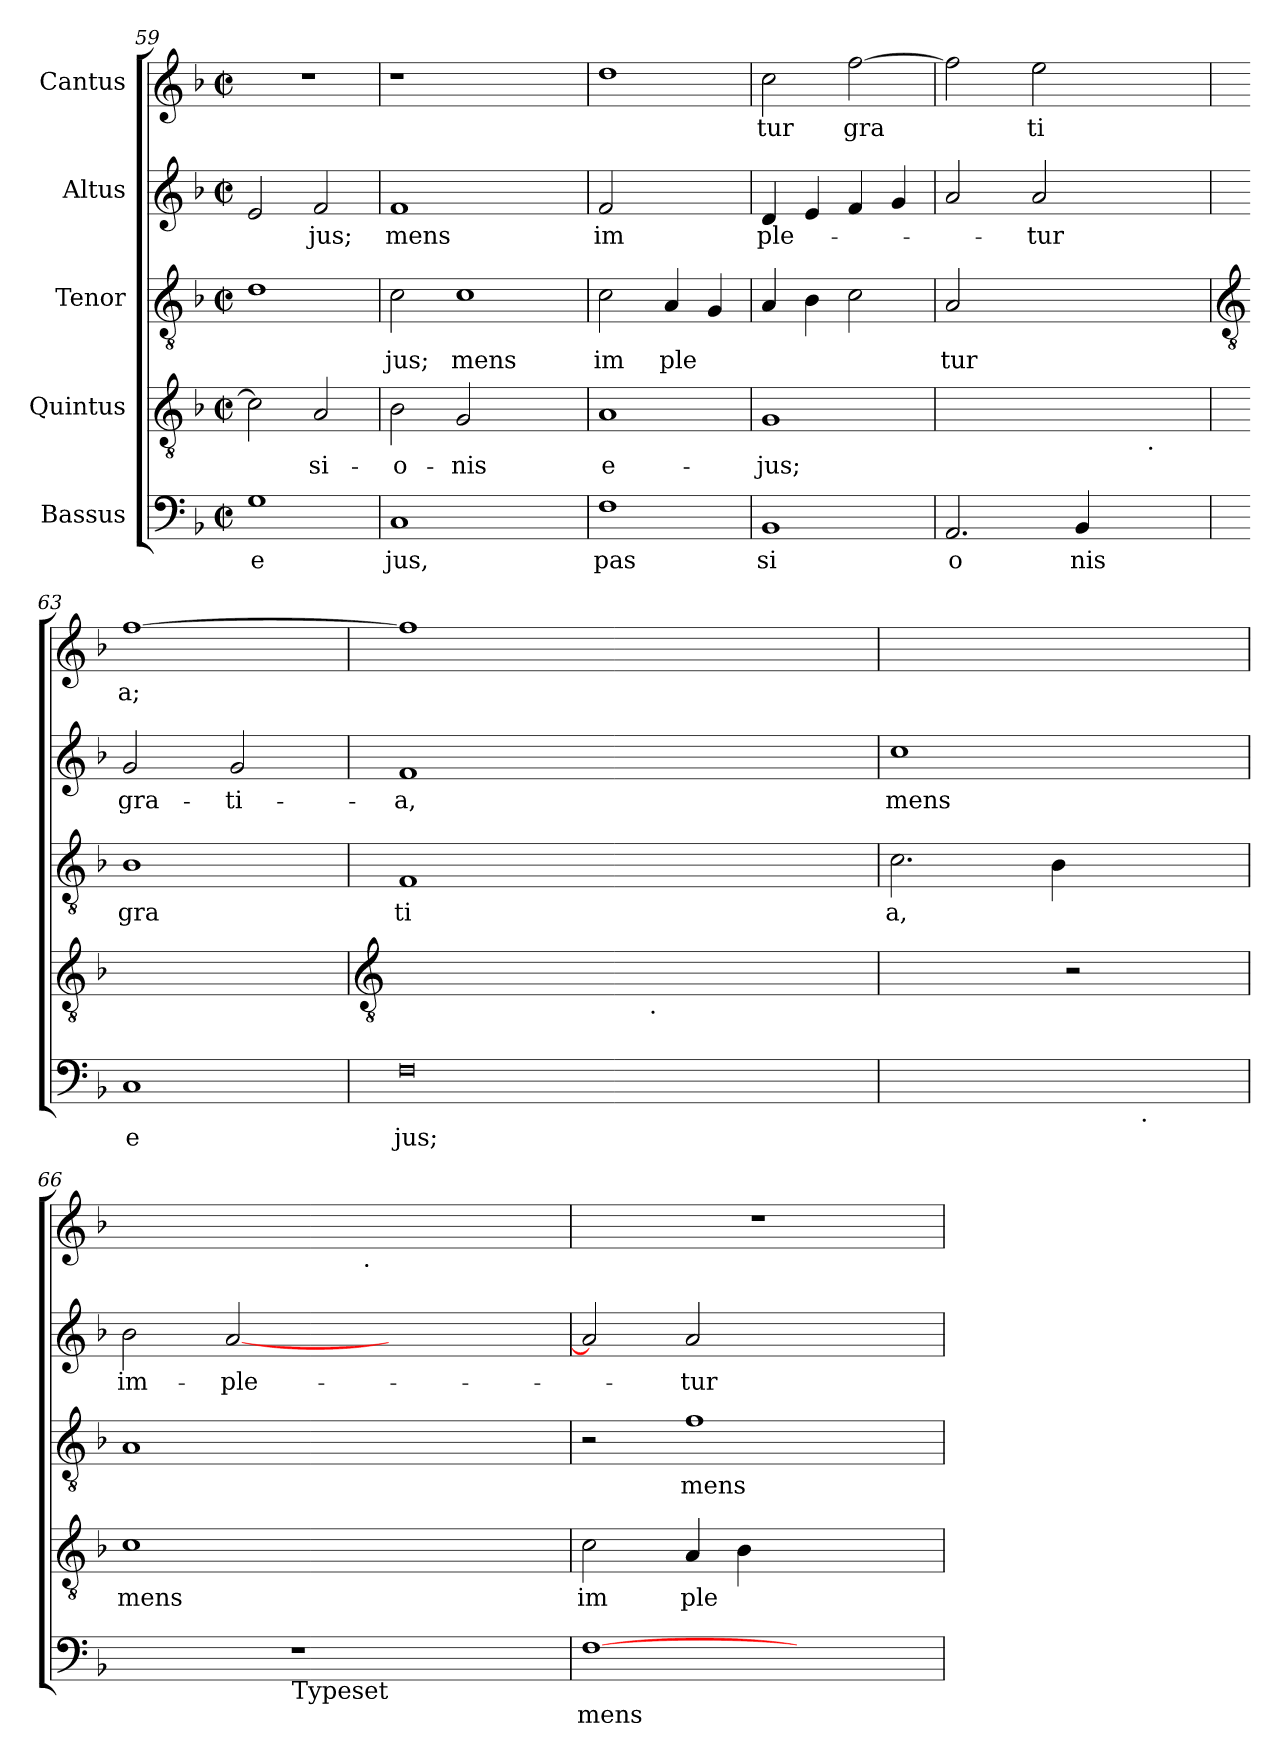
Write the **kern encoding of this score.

**kern	**text	**kern	**text	**kern	**text	**kern	**text	**kern	**text
*part5	*part5	*part4	*part4	*part3	*part3	*part2	*part2	*part1	*part1
*staff5	*staff5	*staff4	*staff4	*staff3	*staff3	*staff2	*staff2	*staff1	*staff1
*I"Bassus	*	*I"Quintus	*	*I"Tenor	*	*I"Altus	*	*I"Cantus	*
*clefF4	*	*clefGv2	*	*clefGv2	*	*clefG2	*	*clefG2	*
*k[b-]	*	*k[b-]	*	*k[b-]	*	*k[b-]	*	*k[b-]	*
*F:	*	*F:	*	*F:	*	*F:	*	*F:	*
*M2/2	*	*M2/2	*	*M2/2	*	*M2/2	*	*M2/2	*
*met(c|)	*	*met(c|)	*	*met(c|)	*	*met(c|)	*	*met(c|)	*
=59A	=59A	=59A	=59A	=59A	=59A	=59A	=59A	=59A	=59A
!	!LO:LY:b	!	!	!	!	!	!	!	!
1G	e	2c\]	.	1d	.	2e/	.	1r	.
!	!	!	!LO:LY:b	!	!	!	!LO:LY:b	!	!
.	.	2A/	-si-	.	.	2f/	jus;	.	.
=60	=60	=60	=60	=60	=60	=60	=60	=60	=60
!	!LO:LY:b	!	!LO:LY:b	!	!LO:LY:b	!	!LO:LY:b	!	!
1C	jus,	2B-\	-o-	2c\	jus;	1f	mens	1r	.
!	!	!	!LO:LY:b	!	!LO:LY:b	!	!	!	!
.	.	2G/	-nis	1c	mens	.	.	.	.
2ryy	.	2ryy	.	.	.	2ryy	.	2ryy	.
!!LO:LB:g=z
=61	=61	=61	=61	=61	=61	=61	=61	=61	=61
!	!LO:LY:b	!	!LO:LY:b	!	!LO:LY:b	!	!LO:LY:b	!	!
1F	pas	1A	e-	2c\	im	2f/	im	1dd	.
!	!	!	!	!	!LO:LY:b	!	!	!	!
.	.	.	.	4A/	ple	2ryy	.	.	.
.	.	.	.	4G/	.	.	.	.	.
!!LO:LB:g=z
=61A	=61A	=61A	=61A	=61A	=61A	=61A	=61A	=61A	=61A
!	!LO:LY:b	!	!LO:LY:b	!	!	!	!LO:LY:b	!	!LO:LY:b
1BB-	si	1G	-jus;	4A/	.	4d/	ple-	2cc\	tur
.	.	.	.	4B-\	.	4e/	.	.	.
!	!	!	!	!	!	!	!	!	!LO:LY:b
.	.	.	.	2c\	.	4f/	.	[2ff\	gra
.	.	.	.	.	.	4g/	.	.	.
=62A	=62A	=62A	=62A	=62A	=62A	=62A	=62A	=62A	=62A
!	!LO:LY:b	!	!	!	!LO:LY:b	!	!	!	!
2.AA/	o	4ryy	.	2A/	tur	2a/	.	2ff\]	.
.	.	4ryy	.	.	.	.	.	.	.
!	!	!	!	!	!	!	!LO:LY:b	!	!LO:LY:b
.	.	4ryy	.	2ryy	.	2a/	-tur	2ee\	ti
!	!LO:LY:b	!	!	!	!	!	!	!	!
4BB-/	nis	32ryy	.	.	.	.	.	.	.
.	.	32ryy	.	.	.	.	.	.	.
.	.	32ryy	.	.	.	.	.	.	.
.	.	32ryy	.	.	.	.	.	.	.
.	.	32ryy	.	.	.	.	.	.	.
.	.	32ryy	.	.	.	.	.	.	.
!	!	!LO:TX:b:t=.	!	!	!	!	!	!	!
.	.	32ryy	.	.	.	.	.	.	.
.	.	4ryy	.	.	.	.	.	.	.
8..ryy	.	.	.	8..ryy	.	8..ryy	.	8..ryy	.
!!LO:LB:g=z
=63A	=63A	=63A	=63A	=63A	=63A	=63A	=63A	=63A	=63A
*	*	*	*	*clefGv2	*	*	*	*	*
!	!LO:LY:b	!	!	!	!LO:LY:b	!	!LO:LY:b	!	!LO:LY:b
1C	e	4ryy	.	1B-	gra	2g/	gra-	[1ff	a;
.	.	4ryy	.	.	.	.	.	.	.
!	!	!	!	!	!	!	!LO:LY:b	!	!
.	.	4ryy	.	.	.	2g/	-ti-	.	.
.	.	32ryy	.	.	.	.	.	.	.
.	.	8..ryy	.	.	.	.	.	.	.
!!LO:LB:g=z
=64A	=64A	=64A	=64A	=64A	=64A	=64A	=64A	=64A	=64A
*	*	*clefGv2	*	*	*	*	*	*	*
!	!LO:LY:b	!	!	!	!LO:LY:b	!	!LO:LY:b	!	!
0F	jus;	4ryy	.	1F	ti	1f	-a,	1ff]	.
.	.	4ryy	.	.	.	.	.	.	.
.	.	4ryy	.	.	.	.	.	.	.
.	.	32ryy	.	.	.	.	.	.	.
.	.	32ryy	.	.	.	.	.	.	.
.	.	32ryy	.	.	.	.	.	.	.
.	.	32ryy	.	.	.	.	.	.	.
.	.	32ryy	.	.	.	.	.	.	.
.	.	32ryy	.	.	.	.	.	.	.
!	!	!LO:TX:b:t=.	!	!	!	!	!	!	!
.	.	32ryy	.	.	.	.	.	.	.
.	.	4ryy	.	.	.	.	.	.	.
.	.	.	.	1ryy	.	1ryy	.	1ryy	.
.	.	2ryy	.	.	.	.	.	.	.
.	.	4ryy	.	.	.	.	.	.	.
.	.	32ryy	.	.	.	.	.	.	.
!!LO:LB:g=z
=65A	=65A	=65A	=65A	=65A	=65A	=65A	=65A	=65A	=65A
!	!	!	!	!	!LO:LY:b	!	!LO:LY:b	!	!
4ryy	.	4ryy	.	2.c\	a,	1cc	mens	4ryy	.
4ryy	.	4ryy	.	.	.	.	.	4ryy	.
4ryy	.	4ryy	.	.	.	.	.	4ryy	.
32ryy	.	32ryy	.	4B-\	.	.	.	4ryy	.
32ryy	.	2r	.	.	.	.	.	.	.
32ryy	.	.	.	.	.	.	.	.	.
32ryy	.	.	.	.	.	.	.	.	.
32ryy	.	.	.	.	.	.	.	.	.
32ryy	.	.	.	.	.	.	.	.	.
!LO:TX:b:t=.	!	!	!	!	!	!	!	!	!
32ryy	.	.	.	.	.	.	.	.	.
4ryy	.	.	.	.	.	.	.	.	.
.	.	.	.	4ryy	.	4ryy	.	4ryy	.
16ryy	.	.	.	.	.	.	.	.	.
.	.	.	.	32ryy	.	32ryy	.	32ryy	.
!!LO:LB:g=z
=66	=66	=66	=66	=66	=66	=66	=66	=66	=66
!	!	!	!LO:LY:b	!	!	!	!LO:LY:b	!	!
4ryy	.	1c	mens	1A	.	2b-\	im-	4ryy	.
4ryy	.	.	.	.	.	.	.	4ryy	.
!	!	!	!	!	!	!	!LO:LY:b	!	!
4ryy	.	.	.	.	.	[2a/	-ple-	4ryy	.
32ryy	.	.	.	.	.	.	.	32ryy	.
!LO:TX:b:t=Typeset	!	!	!	!	!	!	!	!	!
1r	.	.	.	.	.	.	.	32ryy	.
.	.	.	.	.	.	.	.	32ryy	.
.	.	.	.	.	.	.	.	32ryy	.
.	.	.	.	.	.	.	.	32ryy	.
.	.	.	.	.	.	.	.	32ryy	.
!	!	!	!	!	!	!	!	!LO:TX:b:t=.	!
.	.	.	.	.	.	.	.	32ryy	.
.	.	.	.	.	.	.	.	4ryy	.
.	.	2ryy	.	2ryy	.	2ryy	.	.	.
.	.	.	.	.	.	.	.	2ryy	.
.	.	4ryy	.	4ryy	.	4ryy	.	.	.
.	.	.	.	.	.	.	.	16ryy	.
.	.	32ryy	.	32ryy	.	32ryy	.	.	.
!!LO:LB:g=z
=67A	=67A	=67A	=67A	=67A	=67A	=67A	=67A	=67A	=67A
!	!LO:LY:b	!	!LO:LY:b	!	!	!	!	!	!
[1F	mens	2c\	im	2r	.	2a/]	.	4ryy	.
.	.	.	.	.	.	.	.	4ryy	.
!	!	!	!LO:LY:b	!	!LO:LY:b	!	!LO:LY:b	!	!
.	.	4A/	ple	1f	mens	2a/	-tur	4ryy	.
.	.	4B-\	.	.	.	.	.	32ryy	.
.	.	.	.	.	.	.	.	1r	.
2ryy	.	2ryy	.	.	.	2ryy	.	.	.
4ryy	.	4ryy	.	4ryy	.	4ryy	.	.	.
32ryy	.	32ryy	.	32ryy	.	32ryy	.	.	.
=	=	=	=	=	=	=	=	=	=
*-	*-	*-	*-	*-	*-	*-	*-	*-	*-
